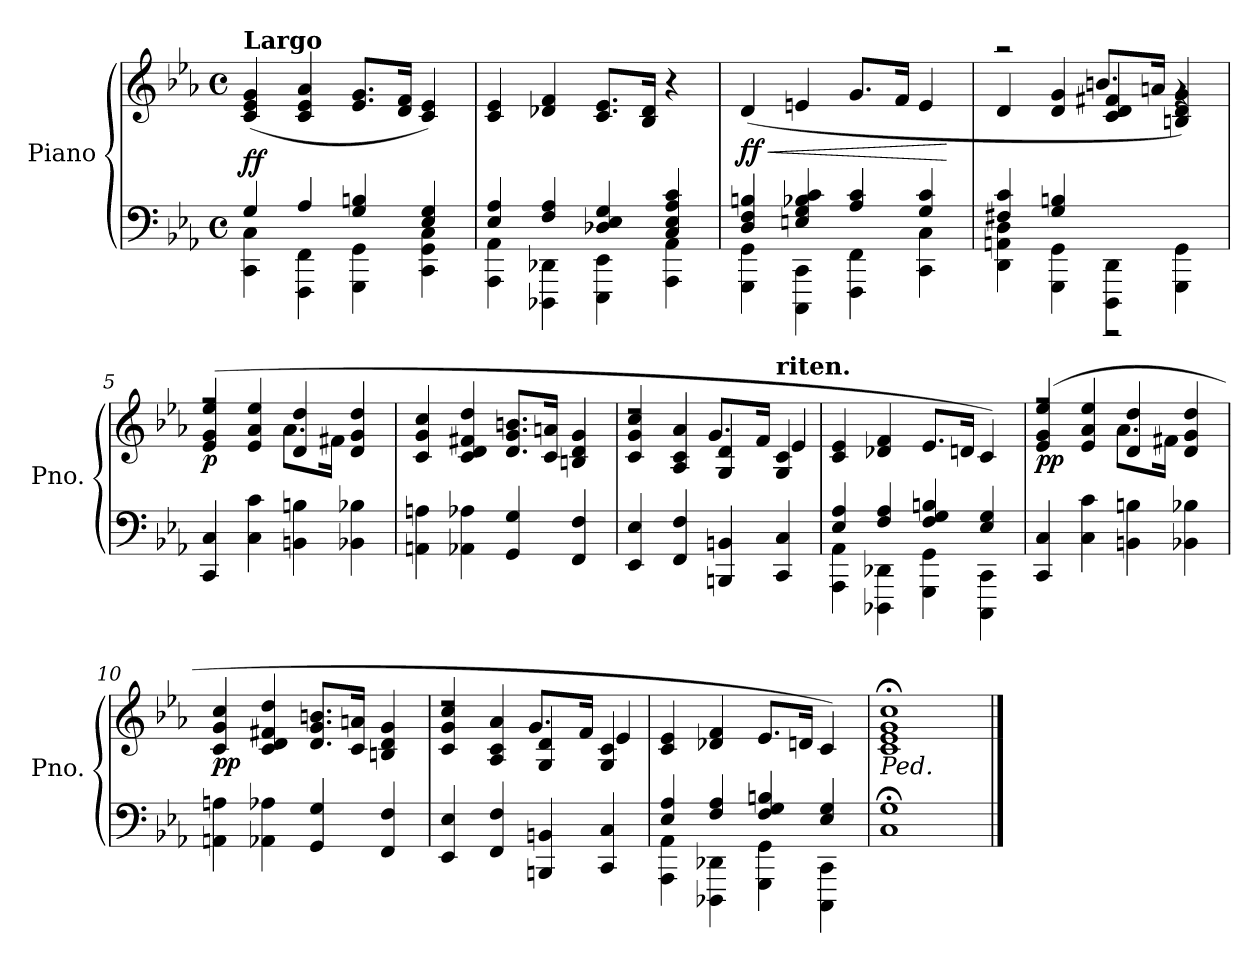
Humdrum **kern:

**kern	**kern	**dynam
*part1	*part1	*part1
*staff2	*staff1	*staff1/2
*I"Piano	*	*
*I'Pno.	*	*
*clefF4	*clefG2	*
*k[b-e-a-]	*k[b-e-a-]	*
*M4/4	*M4/4	*
*met(c)	*met(c)	*
=1	=1	=1
*^	*	*
!	!	!LO:TX:a:B:t=Largo	!
!	!	!	!LO:DY:a=2
4CC\ 4C\	4G/	(4c/ 4e-/ 4g/	ff
4FFF\ 4FF\	4A-/	4c/ 4e-/ 4a-/	.
4GGG\ 4GG\	4G/ 4Bn/	8.e-/ 8.g/L	.
.	.	16d/ 16f/Jk	.
4CC\ 4GG\ 4C\	4E-/ 4G/	4c/ 4e-/)	.
=2	=2	=2	=2
4AAA-\ 4AA-\	4E-/ 4A-/	(4c/ 4e-/	.
4DDD-X\ 4DD-X\	4F/ 4A-/	4d-X/ 4f/	.
4EEE-\ 4EE-\	4D-X/ 4E-/ 4G/	8.c/ 8.e-/L	.
.	.	16B-/ 16d-/Jk	.
4AAA-\ 4AA-\	4C/ 4E-/ 4A-/ 4c/)	4r	.
=3	=3	=3	=3
!	!	!	!LO:HP:b
!	!	!	!LO:DY:n=1:b
4GGG\ 4GG\	4D/ 4F/ 4Bn/	(4d/	< ff
4CCC\ 4CC\	4En/ 4G/ 4B-X/ 4c/	4en/	.
4FFF\ 4FF\	4A-/ 4c/	8.g/L	.
.	.	16f/Jk	.
4CC\ 4C\	4G/ 4c/	4e/	.
*v	*v	*	*
.	.	[
=4	=4	=4
*^	*^	*
4DD\ 4AAn\ 4D\	4F#X/ 4c/	4d/	2raa	.
4GGG\ 4GG\	4G/ 4Bn/	4d/ 4g/	.	.
4DDD\ 4DD\	2r	4c/ 4d/ 4f#X/	8.bn/L	.
.	.	.	16an/Jk	.
4GGG\ 4GG\	.	4Bn/ 4d/ 4g/)	4rg	.
*v	*v	*	*	*
!!LO:LB:g=z	!!
=5	=5	=5	=5
!	!	!	!LO:DY:b
4CC/ 4C/	(4e-/ 4g/ 4ee-/	2rff	p
4C\ 4c\	4e-/ 4a-/ 4ee-/	.	.
4BBn\ 4Bn\	4d/ 4dd/	8.a-\L	.
.	.	16f#X\Jk	.
4BB-X\ 4B-X\	4d/ 4g/ 4dd/	4rddyy	.
*	*v	*v	*
=6	=6	=6
4AAn\ 4An\	4c/ 4g/ 4cc/	.
4AA-X\ 4A-X\	4c/ 4d/ 4f#X/ 4dd/	.
4GG/ 4G/	8.d/ 8.g/ 8.bn/L	.
.	16c/ 16an/Jk	.
4FF/ 4F/	4Bn/ 4d/ 4g/	.
=7	=7	=7
*	*^	*
4EE-/ 4E-/	4c/ 4g/ 4cc/	2rdd	.
4FF/ 4F/	4A-/ 4c/ 4a-/	.	.
4BBBn/ 4BBn/	4G/ 4d/	8.g/L	.
.	.	16f/Jk	.
!	!LO:TX:a:B:t=riten.	!	!
4CC/ 4C/	4G/ 4c/	4e-/	.
*	*v	*v	*
=8	=8	=8
*^	*	*
4AAA-\ 4AA-\	4E-/ 4A-/	4c/ 4e-/	.
4DDD-X\ 4DD-X\	4F/ 4A-/	4d-X/ 4f/	.
4GGG\ 4GG\	4F/ 4G/ 4Bn/	8.e-/L	.
.	.	16dn/Jk	.
4CCC\ 4CC\	4E-/ 4G/	4c/)	.
!!LO:LB:g=z
=9	=9	=9	=9
*	*	*^	*
!	!	!	!	!LO:DY:b
*v	*v	*	*	*
4CC/ 4C/	(4e-/ 4g/ 4ee-/	2rff	pp
4C\ 4c\	4e-/ 4a-/ 4ee-/	.	.
4BBn\ 4Bn\	4d/ 4dd/	8.a-\L	.
.	.	16f#X\Jk	.
4BB-X\ 4B-X\	4d/ 4g/ 4dd/	4rddyy	.
=10	=10	=10	=10
!	!	!	!LO:DY:b
*	*v	*v	*
4AAn\ 4An\	4c/ 4g/ 4cc/	pp
4AA-X\ 4A-X\	4c/ 4d/ 4f#X/ 4dd/	.
4GG/ 4G/	8.d/ 8.g/ 8.bn/L	.
.	16c/ 16an/Jk	.
4FF/ 4F/	4Bn/ 4d/ 4g/	.
=11	=11	=11
*	*^	*
4EE-/ 4E-/	4c/ 4g/ 4cc/	2rdd	.
4FF/ 4F/	4A-/ 4c/ 4a-/	.	.
4BBBn/ 4BBn/	4G/ 4d/	8.g/L	.
.	.	16f/Jk	.
4CC/ 4C/	4G/ 4c/	4e-/	.
*	*v	*v	*
=12	=12	=12
*^	*	*
4AAA-\ 4AA-\	4E-/ 4A-/	4c/ 4e-/	.
4DDD-X\ 4DD-X\	4F/ 4A-/	4d-X/ 4f/	.
4GGG\ 4GG\	4F/ 4G/ 4Bn/	8.e-/L	.
.	.	16dn/Jk	.
4CCC\ 4CC\	4E-/ 4G/	4c/)	.
=13	=13	=13	=13
!	!	!LO:TX:b:i:t=Ped.	!
*v	*v	*	*
1C;< 1G;<	1c;< 1e-;< 1g;< 1cc;<	.
==	==	==
*-	*-	*-
